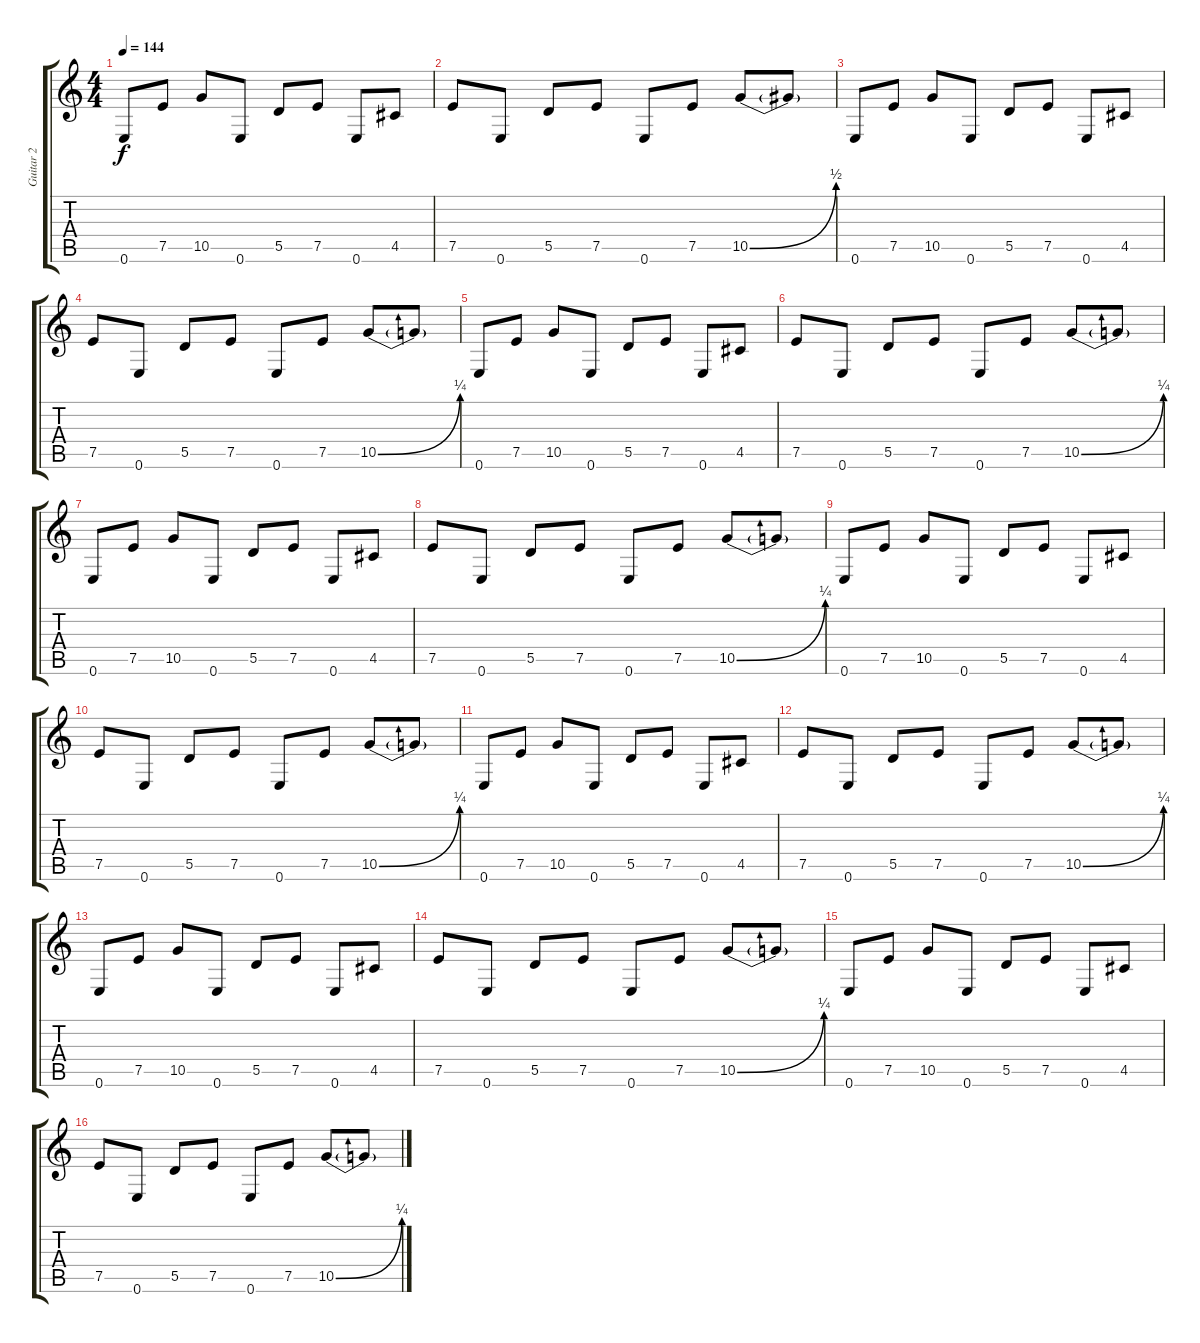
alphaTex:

\track ("Guitar 2" "Guitar 2") {instrument overdrivenguitar}
\staff {score tabs}
\tuning (E4 B3 G3 D3 A2 E2) {hide}
\ts (4 4)
\tempo 144
\clef g2
\ks c
0.6.8{dy f} 7.5.8 10.5.8 0.6.8 5.5.8 7.5.8 0.6.8 4.5.8 |
7.5.8 0.6.8 5.5.8 7.5.8 0.6.8 7.5.8 10.5{be (bend 0 0 60 2)}.8 10.5{t}.8 |
0.6.8 7.5.8 10.5.8 0.6.8 5.5.8 7.5.8 0.6.8 4.5.8 |
7.5.8 0.6.8 5.5.8 7.5.8 0.6.8 7.5.8 10.5{be (bend 0 0 60 1)}.8 10.5{t}.8 |
0.6.8 7.5.8 10.5.8 0.6.8 5.5.8 7.5.8 0.6.8 4.5.8 |
7.5.8 0.6.8 5.5.8 7.5.8 0.6.8 7.5.8 10.5{be (bend 0 0 60 1)}.8 10.5{t}.8 |
0.6.8 7.5.8 10.5.8 0.6.8 5.5.8 7.5.8 0.6.8 4.5.8 |
7.5.8 0.6.8 5.5.8 7.5.8 0.6.8 7.5.8 10.5{be (bend 0 0 60 1)}.8 10.5{t}.8 |
0.6.8 7.5.8 10.5.8 0.6.8 5.5.8 7.5.8 0.6.8 4.5.8 |
7.5.8 0.6.8 5.5.8 7.5.8 0.6.8 7.5.8 10.5{be (bend 0 0 60 1)}.8 10.5{t}.8 |
0.6.8 7.5.8 10.5.8 0.6.8 5.5.8 7.5.8 0.6.8 4.5.8 |
7.5.8 0.6.8 5.5.8 7.5.8 0.6.8 7.5.8 10.5{be (bend 0 0 60 1)}.8 10.5{t}.8 |
0.6.8 7.5.8 10.5.8 0.6.8 5.5.8 7.5.8 0.6.8 4.5.8 |
7.5.8 0.6.8 5.5.8 7.5.8 0.6.8 7.5.8 10.5{be (bend 0 0 60 1)}.8 10.5{t}.8 |
0.6.8 7.5.8 10.5.8 0.6.8 5.5.8 7.5.8 0.6.8 4.5.8 |
7.5.8 0.6.8 5.5.8 7.5.8 0.6.8 7.5.8 10.5{be (bend 0 0 60 1)}.8 10.5{t}.8
